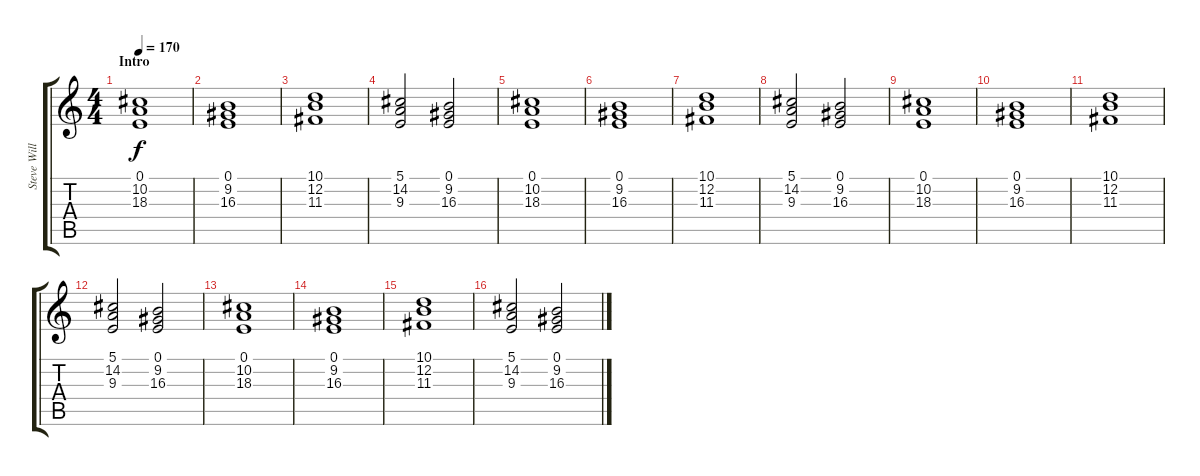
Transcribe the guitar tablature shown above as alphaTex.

\track ("Steve Williams Coros" "Steve Will") {instrument choiraahs}
\staff {score tabs}
\tuning (E4 B3 G3 D3 A2 E2) {hide}
\ts (4 4)
\section ("" "Intro")
\tempo 170
\clef g2
\ks c
(0.1 10.2 18.3).1{dy f instrument choiraahs} |
(0.1 9.2 16.3).1 |
(10.1 12.2 11.3).1 |
(5.1 14.2 9.3).2 (0.1 9.2 16.3).2 |
(0.1 10.2 18.3).1 |
(0.1 9.2 16.3).1 |
(10.1 12.2 11.3).1 |
(5.1 14.2 9.3).2 (0.1 9.2 16.3).2 |
(0.1 10.2 18.3).1 |
(0.1 9.2 16.3).1 |
(10.1 12.2 11.3).1 |
(5.1 14.2 9.3).2 (0.1 9.2 16.3).2 |
(0.1 10.2 18.3).1 |
(0.1 9.2 16.3).1 |
(10.1 12.2 11.3).1 |
(5.1 14.2 9.3).2 (0.1 9.2 16.3).2
